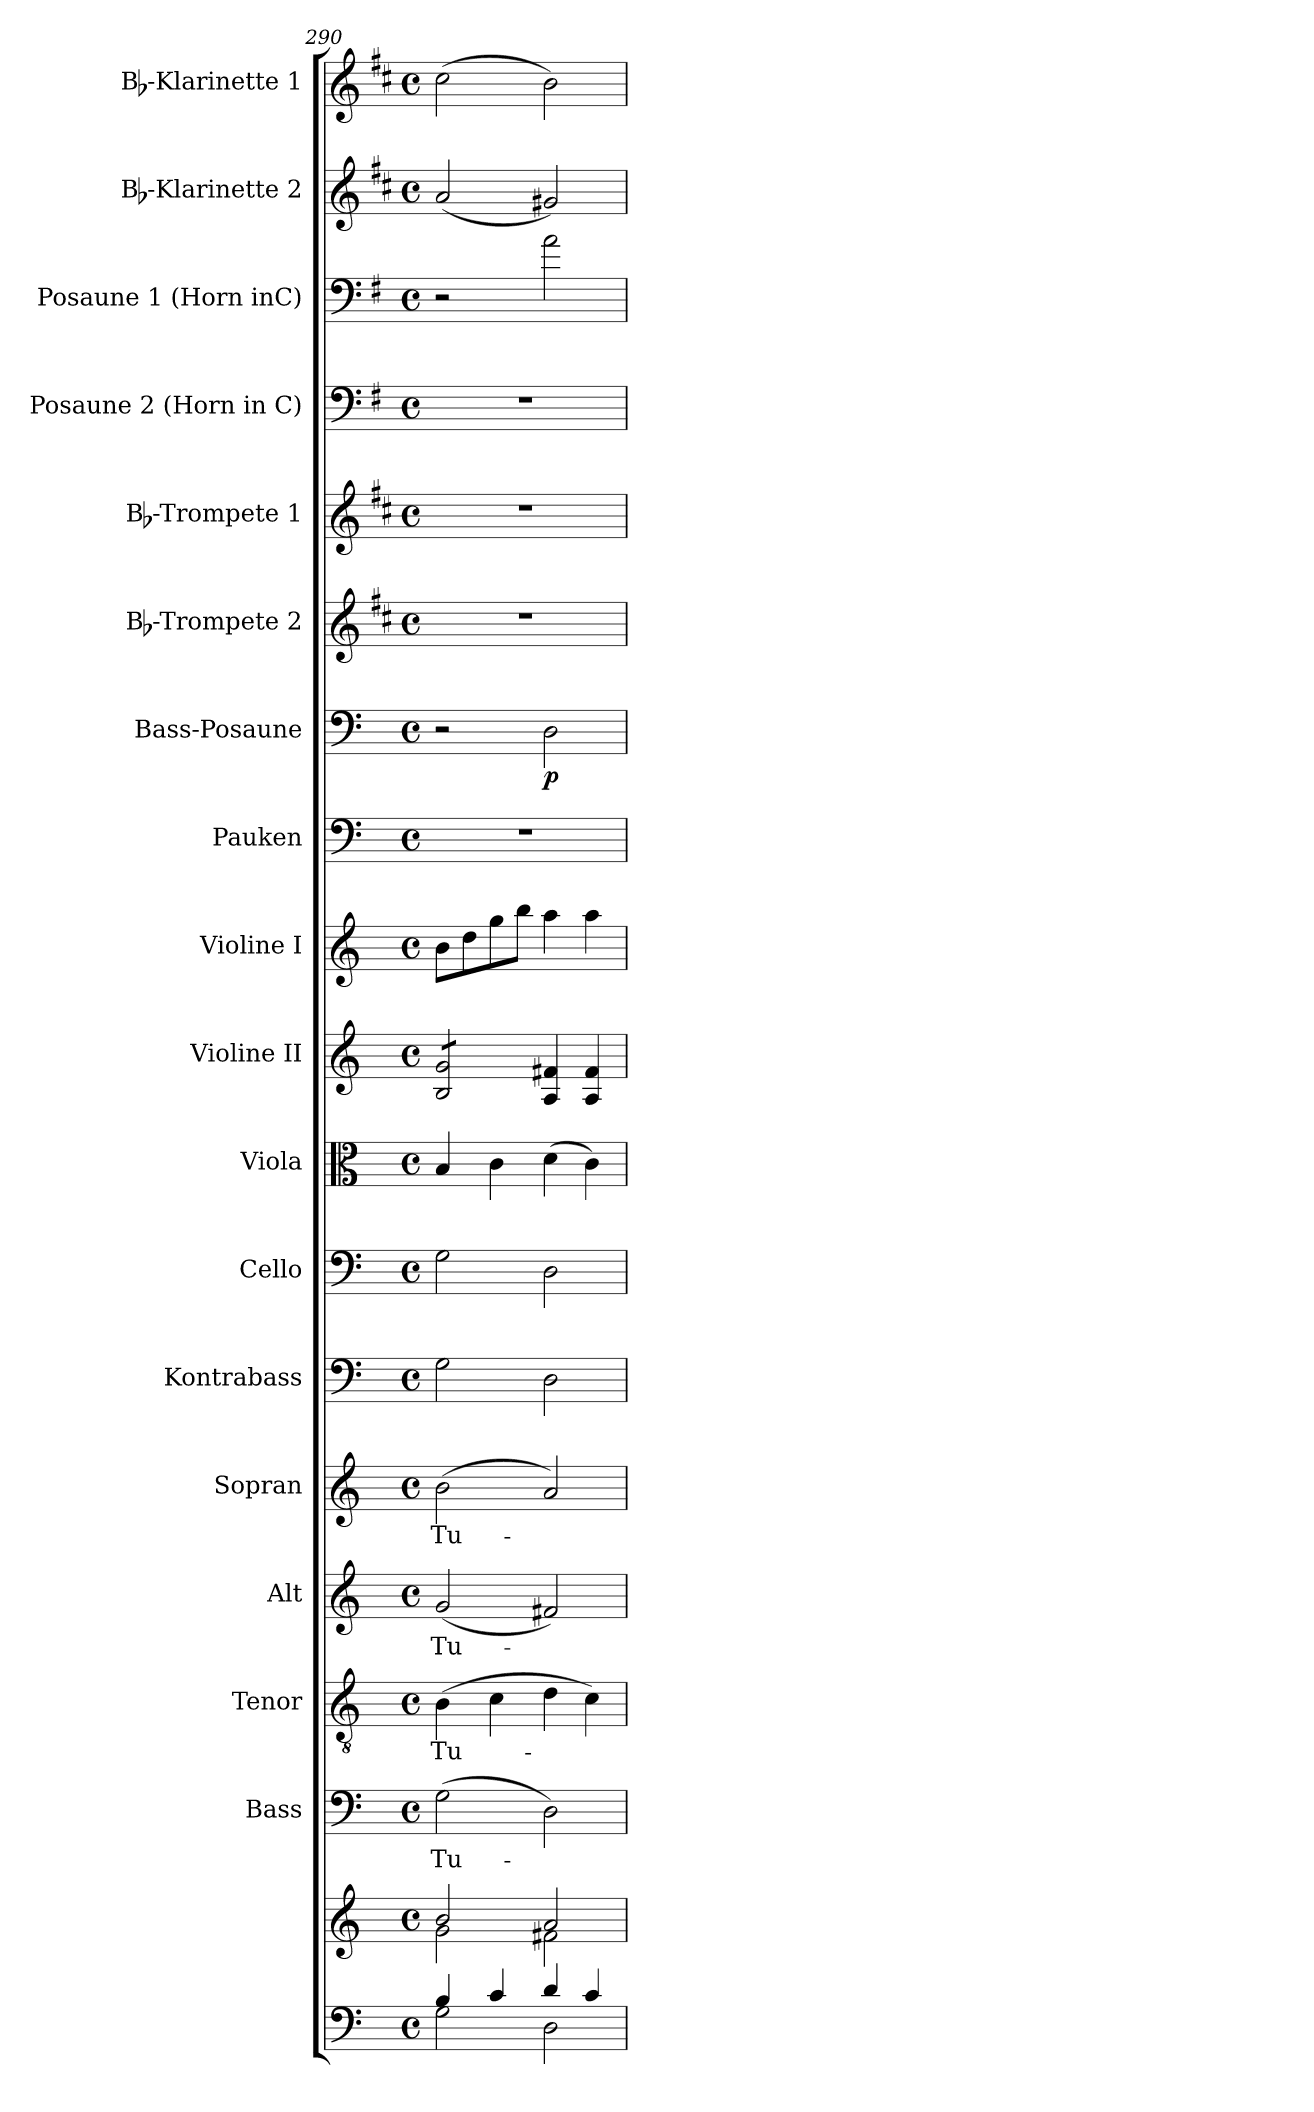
**kern	**kern	**kern	**text	**kern	**text	**kern	**text	**kern	**text	**kern	**kern	**kern	**kern	**kern	**kern	**kern	**dynam	**kern	**kern	**kern	**kern	**kern	**kern
*part18	*part18	*part17	*part17	*part16	*part16	*part15	*part15	*part14	*part14	*part13	*part12	*part11	*part10	*part9	*part8	*part7	*part7	*part6	*part5	*part4	*part3	*part2	*part1
*staff19	*staff18	*staff17	*staff17	*staff16	*staff16	*staff15	*staff15	*staff14	*staff14	*staff13	*staff12	*staff11	*staff10	*staff9	*staff8	*staff7	*staff7	*staff6	*staff5	*staff4	*staff3	*staff2	*staff1
*	*	*I"Bass	*	*I"Tenor	*	*I"Alt	*	*I"Sopran	*	*I"Kontrabass	*I"Cello	*I"Viola	*I"Violine II	*I"Violine I	*I"Pauken	*I"Bass-Posaune	*	*I"Bb-Trompete 2	*I"Bb-Trompete 1	*I"Posaune 2 (Horn in C)	*I"Posaune 1 (Horn inC)	*I"Bb-Klarinette 2	*I"Bb-Klarinette 1
*	*	*I'B.	*	*I'T.	*	*I'A.	*	*I'S.	*	*I'Kb.	*	*I'Vla.	*I'Vl. II	*I'Vl. I	*I'Pk.	*I'B-Pos.	*	*I'Bb Trp. 2	*I'Bb Trp. 1	*I'Pos. 2	*I'Pos. 1	*I'Bb Kl. 2	*I'Bb Kl. 1
!!LO:PB:g=z
*clefF4	*clefG2	*clefF4	*	*clefGv2	*	*clefG2	*	*clefG2	*	*clefF4	*clefF4	*clefC3	*clefG2	*clefG2	*clefF4	*clefF4	*	*clefG2	*clefG2	*clefF4	*clefF4	*clefG2	*clefG2
*	*	*	*	*	*	*	*	*	*	*ITrd7c12	*	*	*	*	*	*	*	*ITrd1c2	*ITrd1c2	*ITrd4c7	*ITrd4c7	*ITrd1c2	*ITrd1c2
*k[]	*k[]	*k[]	*	*k[]	*	*k[]	*	*k[]	*	*k[]	*k[]	*k[]	*k[]	*k[]	*k[]	*k[]	*	*k[]	*k[]	*k[]	*k[]	*k[]	*k[]
*C:	*C:	*C:	*	*C:	*	*C:	*	*C:	*	*C:	*C:	*C:	*C:	*C:	*C:	*C:	*	*C:	*C:	*C:	*C:	*C:	*C:
*M4/4	*M4/4	*M4/4	*	*M4/4	*	*M4/4	*	*M4/4	*	*M4/4	*M4/4	*M4/4	*M4/4	*M4/4	*M4/4	*M4/4	*	*M4/4	*M4/4	*M4/4	*M4/4	*M4/4	*M4/4
*met(c)	*met(c)	*met(c)	*	*met(c)	*	*met(c)	*	*met(c)	*	*met(c)	*met(c)	*met(c)	*met(c)	*met(c)	*met(c)	*met(c)	*	*met(c)	*met(c)	*met(c)	*met(c)	*met(c)	*met(c)
=290	=290	=290	=290	=290	=290	=290	=290	=290	=290	=290	=290	=290	=290	=290	=290	=290	=290	=290	=290	=290	=290	=290	=290
*^	*^	*	*	*	*	*	*	*	*	*	*	*	*	*	*	*	*	*	*	*	*	*	*
!	!	!	!	!	!LO:LY:b	!	!LO:LY:b	!	!LO:LY:b	!	!LO:LY:b	!	!	!	!	!	!	!	!	!	!	!	!	!	!
*	*	*	*	*	*	*	*	*	*	*	*	*	*	*	*tremolo	*	*	*	*	*	*	*	*	*	*
4B/	2G\	2b/	2g\	(>2G\	Tu-	(>4B\	Tu-	(<2g/	Tu-	(>2b\	Tu-	2GG\	2G\	4B/	8B/ 8g/L	8b\L	1r	2r	.	1r	1r	1r	2r	(<2g/	(>2b\
.	.	.	.	.	.	.	.	.	.	.	.	.	.	.	8B/ 8g/	8dd\	.	.	.	.	.	.	.	.	.
4c/	.	.	.	.	.	4c\	.	.	.	.	.	.	.	4c\	8B/ 8g/	8gg\	.	.	.	.	.	.	.	.	.
.	.	.	.	.	.	.	.	.	.	.	.	.	.	.	8B/ 8g/J	8bb\J	.	.	.	.	.	.	.	.	.
*	*	*	*	*	*	*	*	*	*	*	*	*	*	*	*Xtremolo	*	*	*	*	*	*	*	*	*	*
!	!	!	!	!	!	!	!	!	!	!	!	!	!	!	!	!	!	!	!LO:DY:b	!	!	!	!	!	!
4d/	2D\	2a/	2f#X\	2D\)	.	4d\	.	2f#X/)	.	2a/)	.	2DD\	2D\	(>4d\	4A/ 4f#X/	4aa\	.	2D\	p	.	.	.	2d\	2f#X/)	2a\)
4c/	.	.	.	.	.	4c\)	.	.	.	.	.	.	.	4c\)	4A/ 4f#/	4aa\	.	.	.	.	.	.	.	.	.
*v	*v	*	*	*	*	*	*	*	*	*	*	*	*	*	*	*	*	*	*	*	*	*	*	*	*
*	*v	*v	*	*	*	*	*	*	*	*	*	*	*	*	*	*	*	*	*	*	*	*	*	*
=	=	=	=	=	=	=	=	=	=	=	=	=	=	=	=	=	=	=	=	=	=	=	=
*-	*-	*-	*-	*-	*-	*-	*-	*-	*-	*-	*-	*-	*-	*-	*-	*-	*-	*-	*-	*-	*-	*-	*-
